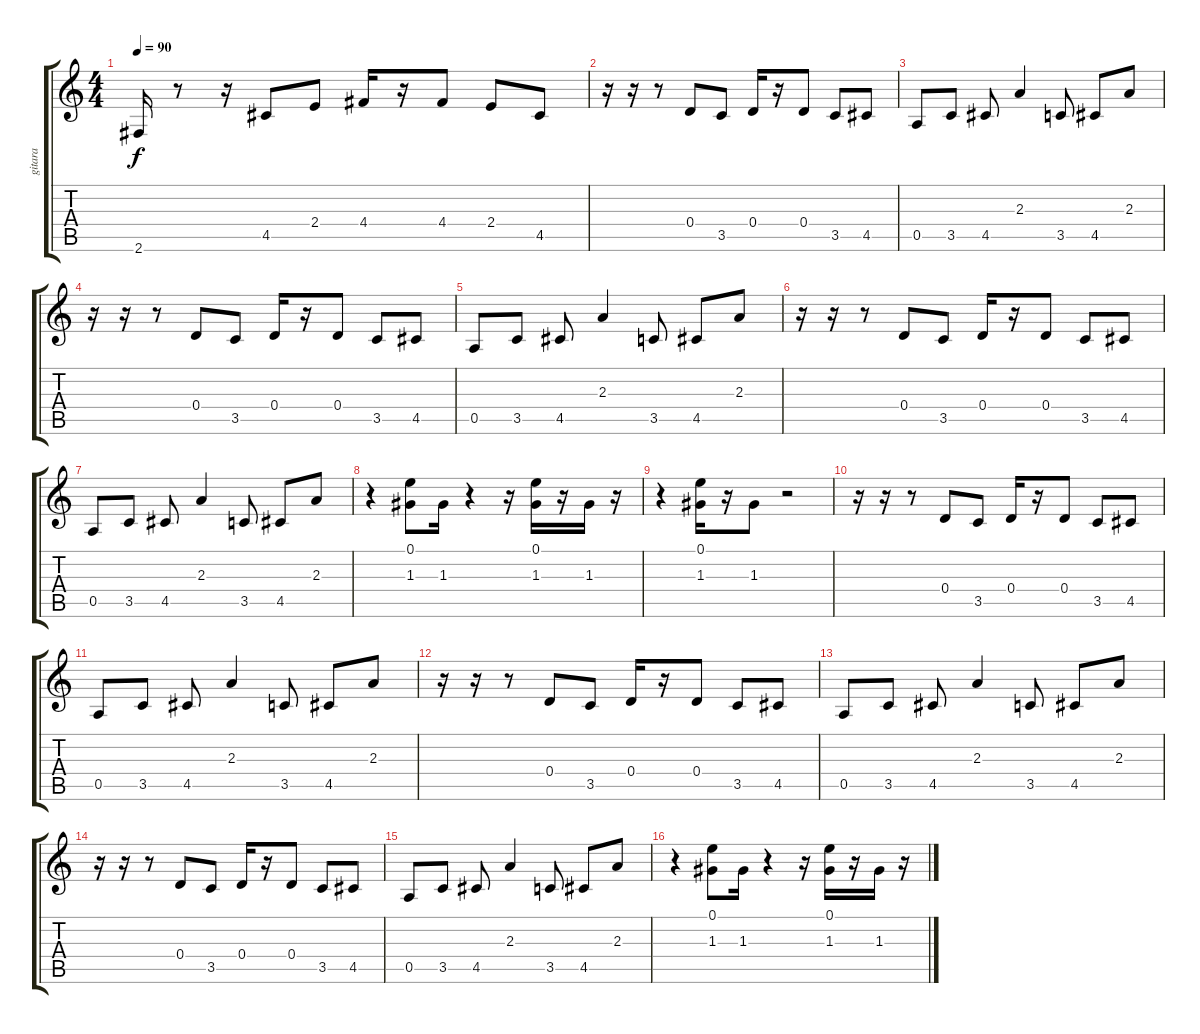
\track ("gitara" "gitara") {instrument overdrivenguitar}
\staff {score tabs}
\tuning (E4 B3 G3 D3 A2 E2) {hide}
\ts (4 4)
\tempo 90
\clef g2
\ks c
2.6.16{dy f} r.8 r.16 4.5.8 2.4.8 4.4.16 r.16 4.4.8 2.4.8 4.5.8 |
r.16 r.16 r.8 0.4.8 3.5.8 0.4.16 r.16 0.4.8 3.5.8 4.5.8 |
0.5.8 3.5.8 4.5.8 2.3.4 3.5.8 4.5.8 2.3.8 |
r.16 r.16 r.8 0.4.8 3.5.8 0.4.16 r.16 0.4.8 3.5.8 4.5.8 |
0.5.8 3.5.8 4.5.8 2.3.4 3.5.8 4.5.8 2.3.8 |
r.16 r.16 r.8 0.4.8 3.5.8 0.4.16 r.16 0.4.8 3.5.8 4.5.8 |
0.5.8 3.5.8 4.5.8 2.3.4 3.5.8 4.5.8 2.3.8 |
r.4 (0.1 1.3).8 1.3.16 r.4 r.16 (0.1 1.3).16 r.16 1.3.16 r.16 |
r.4 (0.1 1.3).16 r.16 1.3.8 r.2 |
r.16 r.16 r.8 0.4.8 3.5.8 0.4.16 r.16 0.4.8 3.5.8 4.5.8 |
0.5.8 3.5.8 4.5.8 2.3.4 3.5.8 4.5.8 2.3.8 |
r.16 r.16 r.8 0.4.8 3.5.8 0.4.16 r.16 0.4.8 3.5.8 4.5.8 |
0.5.8 3.5.8 4.5.8 2.3.4 3.5.8 4.5.8 2.3.8 |
r.16 r.16 r.8 0.4.8 3.5.8 0.4.16 r.16 0.4.8 3.5.8 4.5.8 |
0.5.8 3.5.8 4.5.8 2.3.4 3.5.8 4.5.8 2.3.8 |
r.4 (0.1 1.3).8 1.3.16 r.4 r.16 (0.1 1.3).16 r.16 1.3.16 r.16
